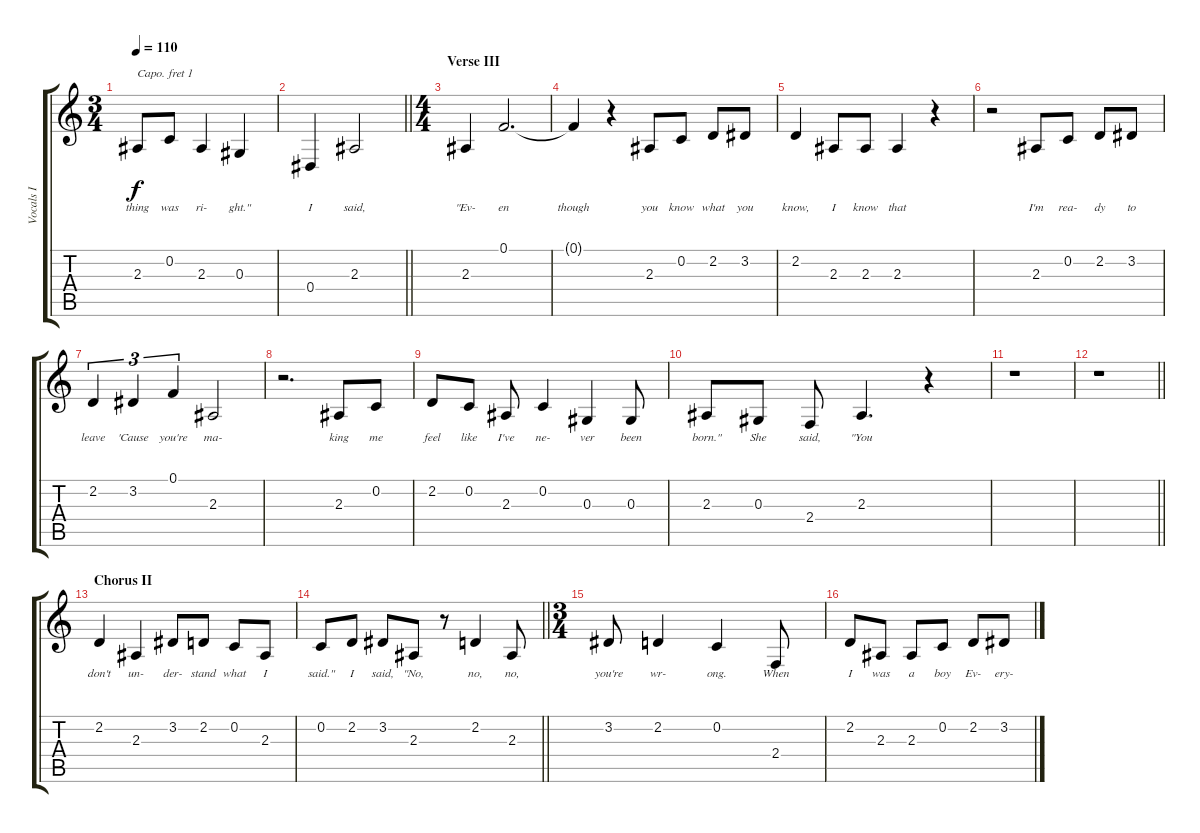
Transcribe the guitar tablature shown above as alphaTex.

\track ("Vocals I" "Vocals I") {instrument altosax}
\staff {score tabs}
\capo 1
\tuning (E4 B3 G3 D3 A2 E2) {hide}
\ts (3 4)
\tempo 110
\clef g2
\ks c
2.3.8{lyrics (0 "thing") lyrics (1 "") lyrics (2 "") lyrics (3 "") lyrics (4 "") dy f} 0.2.8{lyrics (0 "was") lyrics (1 "") lyrics (2 "") lyrics (3 "") lyrics (4 "")} 2.3.4{lyrics (0 "ri-") lyrics (1 "") lyrics (2 "") lyrics (3 "") lyrics (4 "")} 0.3.4{lyrics (0 "ght.\"") lyrics (1 "") lyrics (2 "") lyrics (3 "") lyrics (4 "")} |
\barLineRight lightlight
0.4.4{lyrics (0 "I") lyrics (1 "") lyrics (2 "") lyrics (3 "") lyrics (4 "")} 2.3.2{lyrics (0 "said,") lyrics (1 "") lyrics (2 "") lyrics (3 "") lyrics (4 "")} |
\ts (4 4)
\section ("" "Verse III")
2.3.4{lyrics (0 "\"Ev-") lyrics (1 "") lyrics (2 "") lyrics (3 "") lyrics (4 "")} 0.1.2{d lyrics (0 "en") lyrics (1 "") lyrics (2 "") lyrics (3 "") lyrics (4 "")} |
0.1{t}.4{lyrics (0 "though") lyrics (1 "") lyrics (2 "") lyrics (3 "") lyrics (4 "")} r.4 2.3.8{lyrics (0 "you") lyrics (1 "") lyrics (2 "") lyrics (3 "") lyrics (4 "")} 0.2.8{lyrics (0 "know") lyrics (1 "") lyrics (2 "") lyrics (3 "") lyrics (4 "")} 2.2.8{lyrics (0 "what") lyrics (1 "") lyrics (2 "") lyrics (3 "") lyrics (4 "")} 3.2.8{lyrics (0 "you") lyrics (1 "") lyrics (2 "") lyrics (3 "") lyrics (4 "")} |
2.2.4{lyrics (0 "know,") lyrics (1 "") lyrics (2 "") lyrics (3 "") lyrics (4 "")} 2.3.8{lyrics (0 "I") lyrics (1 "") lyrics (2 "") lyrics (3 "") lyrics (4 "")} 2.3.8{lyrics (0 "know") lyrics (1 "") lyrics (2 "") lyrics (3 "") lyrics (4 "")} 2.3.4{lyrics (0 "that") lyrics (1 "") lyrics (2 "") lyrics (3 "") lyrics (4 "")} r.4 |
r.2 2.3.8{lyrics (0 "I'm") lyrics (1 "") lyrics (2 "") lyrics (3 "") lyrics (4 "")} 0.2.8{lyrics (0 "rea-") lyrics (1 "") lyrics (2 "") lyrics (3 "") lyrics (4 "")} 2.2.8{lyrics (0 "dy") lyrics (1 "") lyrics (2 "") lyrics (3 "") lyrics (4 "")} 3.2.8{lyrics (0 "to") lyrics (1 "") lyrics (2 "") lyrics (3 "") lyrics (4 "")} |
2.2.4{tu (3 2) lyrics (0 "leave") lyrics (1 "") lyrics (2 "") lyrics (3 "") lyrics (4 "")} 3.2.4{tu (3 2) lyrics (0 "'Cause") lyrics (1 "") lyrics (2 "") lyrics (3 "") lyrics (4 "")} 0.1.4{tu (3 2) lyrics (0 "you're") lyrics (1 "") lyrics (2 "") lyrics (3 "") lyrics (4 "")} 2.3.2{lyrics (0 "ma-") lyrics (1 "") lyrics (2 "") lyrics (3 "") lyrics (4 "")} |
r.2{d} 2.3.8{lyrics (0 "king") lyrics (1 "") lyrics (2 "") lyrics (3 "") lyrics (4 "")} 0.2.8{lyrics (0 "me") lyrics (1 "") lyrics (2 "") lyrics (3 "") lyrics (4 "")} |
2.2.8{lyrics (0 "feel") lyrics (1 "") lyrics (2 "") lyrics (3 "") lyrics (4 "")} 0.2.8{lyrics (0 "like") lyrics (1 "") lyrics (2 "") lyrics (3 "") lyrics (4 "")} 2.3.8{lyrics (0 "I've") lyrics (1 "") lyrics (2 "") lyrics (3 "") lyrics (4 "")} 0.2.4{lyrics (0 "ne-") lyrics (1 "") lyrics (2 "") lyrics (3 "") lyrics (4 "")} 0.3.4{lyrics (0 "ver") lyrics (1 "") lyrics (2 "") lyrics (3 "") lyrics (4 "")} 0.3.8{lyrics (0 "been") lyrics (1 "") lyrics (2 "") lyrics (3 "") lyrics (4 "")} |
2.3.8{lyrics (0 "born.\"") lyrics (1 "") lyrics (2 "") lyrics (3 "") lyrics (4 "")} 0.3.8{lyrics (0 "She") lyrics (1 "") lyrics (2 "") lyrics (3 "") lyrics (4 "")} 2.4.8{lyrics (0 "said,") lyrics (1 "") lyrics (2 "") lyrics (3 "") lyrics (4 "")} 2.3.4{d lyrics (0 "\"You") lyrics (1 "") lyrics (2 "") lyrics (3 "") lyrics (4 "")} r.4 |
r.1 |
\barLineRight lightlight
r.1 |
\section ("" "Chorus II")
2.2.4{lyrics (0 "don't") lyrics (1 "") lyrics (2 "") lyrics (3 "") lyrics (4 "")} 2.3.4{lyrics (0 "un-") lyrics (1 "") lyrics (2 "") lyrics (3 "") lyrics (4 "")} 3.2.8{lyrics (0 "der-") lyrics (1 "") lyrics (2 "") lyrics (3 "") lyrics (4 "")} 2.2.8{lyrics (0 "stand") lyrics (1 "") lyrics (2 "") lyrics (3 "") lyrics (4 "")} 0.2.8{lyrics (0 "what") lyrics (1 "") lyrics (2 "") lyrics (3 "") lyrics (4 "")} 2.3.8{lyrics (0 "I") lyrics (1 "") lyrics (2 "") lyrics (3 "") lyrics (4 "")} |
\barLineRight lightlight
0.2.8{lyrics (0 "said.\"") lyrics (1 "") lyrics (2 "") lyrics (3 "") lyrics (4 "")} 2.2.8{lyrics (0 "I") lyrics (1 "") lyrics (2 "") lyrics (3 "") lyrics (4 "")} 3.2.8{lyrics (0 "said,") lyrics (1 "") lyrics (2 "") lyrics (3 "") lyrics (4 "")} 2.3.8{lyrics (0 "\"No,") lyrics (1 "") lyrics (2 "") lyrics (3 "") lyrics (4 "")} r.8 2.2.4{lyrics (0 "no,") lyrics (1 "") lyrics (2 "") lyrics (3 "") lyrics (4 "")} 2.3.8{lyrics (0 "no,") lyrics (1 "") lyrics (2 "") lyrics (3 "") lyrics (4 "")} |
\ts (3 4)
3.2.8{lyrics (0 "you're") lyrics (1 "") lyrics (2 "") lyrics (3 "") lyrics (4 "")} 2.2.4{lyrics (0 "wr-") lyrics (1 "") lyrics (2 "") lyrics (3 "") lyrics (4 "")} 0.2.4{lyrics (0 "ong.") lyrics (1 "") lyrics (2 "") lyrics (3 "") lyrics (4 "")} 2.4.8{lyrics (0 "When") lyrics (1 "") lyrics (2 "") lyrics (3 "") lyrics (4 "")} |
2.2.8{lyrics (0 "I") lyrics (1 "") lyrics (2 "") lyrics (3 "") lyrics (4 "")} 2.3.8{lyrics (0 "was") lyrics (1 "") lyrics (2 "") lyrics (3 "") lyrics (4 "")} 2.3.8{lyrics (0 "a") lyrics (1 "") lyrics (2 "") lyrics (3 "") lyrics (4 "")} 0.2.8{lyrics (0 "boy") lyrics (1 "") lyrics (2 "") lyrics (3 "") lyrics (4 "")} 2.2.8{lyrics (0 "Ev-") lyrics (1 "") lyrics (2 "") lyrics (3 "") lyrics (4 "")} 3.2.8{lyrics (0 "ery-") lyrics (1 "") lyrics (2 "") lyrics (3 "") lyrics (4 "")}
